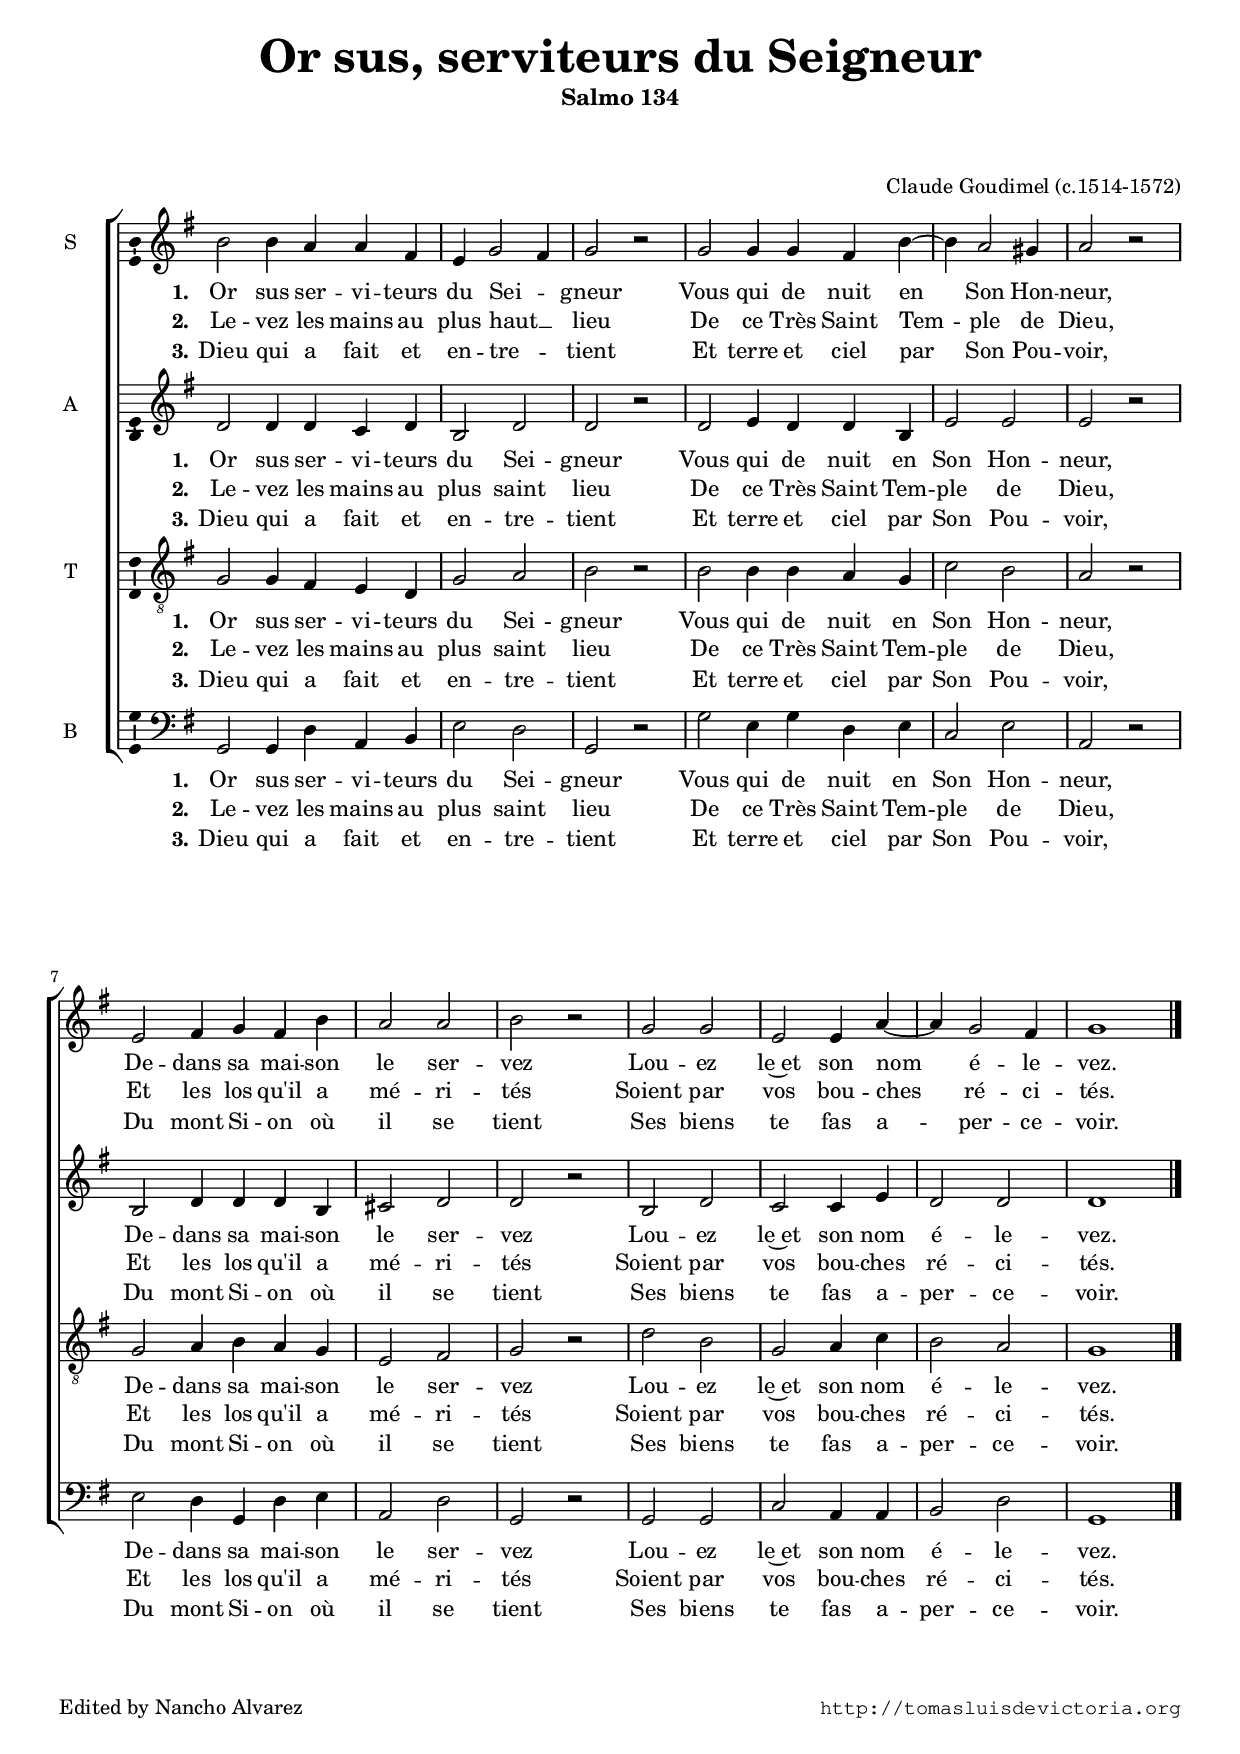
\version "2.18.0"

#(set-default-paper-size "a4")
#(set-global-staff-size 17.8)
#(ly:set-option 'point-and-click #f)
%mobile -s12.2 -i0.5

italicas=\override LyricText.font-shape = #'italic
rectas=\override LyricText.font-shape = #'upright
ss=\once \set suggestAccidentals = ##t
mtempo={\tempo 4 = 100}
mtempob={\tempo 4 = 50}


htitle="Or sus, serviteurs du Seigneur"
hcomposer="Goudimel"

\header {
	title=\markup{\fontsize #3 "Or sus, serviteurs du Seigneur"}
	subtitle="Salmo 134"
	subsubtitle=\markup{\null \vspace #2 }
	composer="Claude Goudimel (c.1514-1572)"
        pdfauthor=\composer
	%opus="(-)"
	%poet=\markup{}
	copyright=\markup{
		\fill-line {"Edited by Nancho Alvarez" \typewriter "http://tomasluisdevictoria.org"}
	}
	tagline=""
}

global={\key g \major \time 3/2 \skip 1*3/2*1
                  \time 2/2 \skip 1*2
                  \time 3/2 \skip 1*3/2*1
                  \time 2/2 \skip 1*2
                  \time 3/2 \skip 1*3/2*1
                  \time 2/2 \skip 1*6 \bar "|."
}


cantus=\relative c''{
      b2 b4 a a fis
      e4 g2 fis4
      g2 r
      g2 g4 g fis b ~
      b a2 gis4
      a2 r
      e2 fis4 g fis b
      a2 a
      b r
      g2 g
      e e4 a ~
      a g2 fis4
      g1
}

altus=\relative c'{
	d2 d4 d c d
	b2 d
	d r
	d e4 d d b
	e2 e
	e r
	b2 d4 d d b
	cis2 d
	d r
	b2 d 
	c c4 e 
	d2 d
	d1
}

tenor=\relative c'{
	g2 g4 fis e d
	g2 a
	b r
	b2 b4 b a g
	c2 b
	a2 r
	g2 a4 b a g
	e2 fis
	g2 r
	d' b
	g a4 c
	b2 a
	g1
}

bassus=\relative c{
	g2 g4 d' a b
	e2 d
	g, r
	g' e4 g d e
	c2 e
	a,2 r
	e'2 d4 g, d' e
	a,2 d
	g, r
	g2 g 
	c a4 a
	b2 d
	g,1
}

textocantus=\lyricmode{
\set stanza = "1."
Or sus ser -- vi -- teurs du Sei -- _ gneur
Vous qui de nuit en Son Hon -- neur,
De -- dans sa mai -- son le ser -- vez
Lou -- ez le~et son nom é -- le -- vez.
}
textocantusb=\lyricmode{
\set stanza = "2."
Le -- vez les mains au plus haut __ _ lieu % plus saint lieu
De ce Très Saint Tem -- ple de Dieu,
Et les los qu'il a mé -- ri -- tés % le? merite?
Soient par vos bou -- ches ré -- ci -- tés. % Soit? recite?
}
textocantusc=\lyricmode{
\set stanza = "3."
Dieu qui a fait et en -- tre -- _ tient
Et terre et ciel par Son Pou -- voir,
Du mont Si -- on où il se tient
Ses biens te fas a -- per -- ce -- voir. % fasse?
}

textoaltus=\lyricmode{
\set stanza = "1."
Or sus ser -- vi -- teurs du Sei -- gneur
Vous qui de nuit en Son Hon -- neur,
De -- dans sa mai -- son le ser -- vez
Lou -- ez le~et son nom é -- le -- vez.
}
textoaltusb=\lyricmode{
\set stanza = "2."
Le -- vez les mains au plus saint lieu
De ce Très Saint Tem -- ple de Dieu,
Et les los qu'il a mé -- ri -- tés
Soient par vos bou -- ches ré -- ci -- tés. 
}
textoaltusc=\lyricmode{
\set stanza = "3."
Dieu qui a fait et en -- tre -- tient
Et terre et ciel par Son Pou -- voir,
Du mont Si -- on où il se tient
Ses biens te fas a -- per -- ce -- voir.
}

textotenor=\lyricmode{

}

textobassus=\lyricmode{

}



\score {\transpose c' c'{
\new ChoirStaff<<

	\new Staff <<\global
	\new Voice="v1" {
		\set Staff.instrumentName="S "
		\clef "treble"
		\cantus }
	\new Lyrics \lyricsto "v1" {\textocantus }
	\new Lyrics \lyricsto "v1" {\textocantusb }
	\new Lyrics \lyricsto "v1" {\textocantusc }
	>>

	\new Staff <<\global
	\new Voice="v2" {
		\set Staff.instrumentName="A "
		\clef "treble"
		\altus }
	\new Lyrics \lyricsto "v2" {\textoaltus }
	\new Lyrics \lyricsto "v2" {\textoaltusb }
	\new Lyrics \lyricsto "v2" {\textoaltusc }
	>>
	
	\new Staff <<\global
	\new Voice="v3" {
		\set Staff.instrumentName="T "
		\clef "G_8"
		\tenor }
	\new Lyrics \lyricsto "v2" {\textoaltus }
	\new Lyrics \lyricsto "v2" {\textoaltusb }
	\new Lyrics \lyricsto "v2" {\textoaltusc }
	>>

	\new Staff <<\global
	\new Voice="v4" {
		\set Staff.instrumentName="B "
		\clef "bass"
		\bassus }
	\new Lyrics \lyricsto "v2" {\textoaltus }
	\new Lyrics \lyricsto "v2" {\textoaltusb }
	\new Lyrics \lyricsto "v2" {\textoaltusc }
	>>
	
>>

	} % transpose

\layout{ 
	\context {\Lyrics 
		\override VerticalAxisGroup.staff-affinity = #UP
		\override VerticalAxisGroup.nonstaff-relatedstaff-spacing =
			#'((basic-distance . 0) (minimum-distance . 0) (padding . 1))
		\override VerticalAxisGroup.nonstaff-nonstaff-spacing =
			#'((basic-distance . 0) (minimum-distance . 0) (padding . 1))
		%\override LyricText.font-size = #1.2
		\override LyricHyphen.minimum-distance = #0.5
	}
	\context {\Score 
		tempoHideNote = ##t
		\override BarNumber.padding = #2 
		\override TimeSignature #'stencil = ##f
	}
	\context {\Voice 
		%melismaBusyProperties = #'()
		%autoBeaming = ##f
	}
	\context {\Staff 
                %\RemoveEmptyStaves
                %\override VerticalAxisGroup.remove-first = ##t
		\override VerticalAxisGroup.staff-staff-spacing =
			#'((basic-distance . 11) (minimum-distance . 0) (padding . 1))
		\consists Ambitus_engraver 
		\override LigatureBracket.padding = #1
	}
}

%\midi { \mtempo }

}


\paper{
	evenHeaderMarkup=\markup  \fill-line { \fromproperty #'page:page-number-string \htitle \hcomposer }
	oddHeaderMarkup= \markup  \fill-line { \on-the-fly #not-first-page \hcomposer \on-the-fly #not-first-page \htitle \on-the-fly #not-first-page \fromproperty #'page:page-number-string }
	%system-count=20
	%page-count = 8
	ragged-last-bottom = ##f
	indent=1.0\cm
	system-system-spacing =
	#'((basic-distance . 20) (minimum-distance . 0) (padding . 5))
	top-system-spacing = % header
	#'((basic-distance . 8) (minimum-distance . 0) (padding . 0))
	last-bottom-spacing = % footer
	#'((basic-distance . 15) (minimum-distance . 0) (padding . 0))

}
